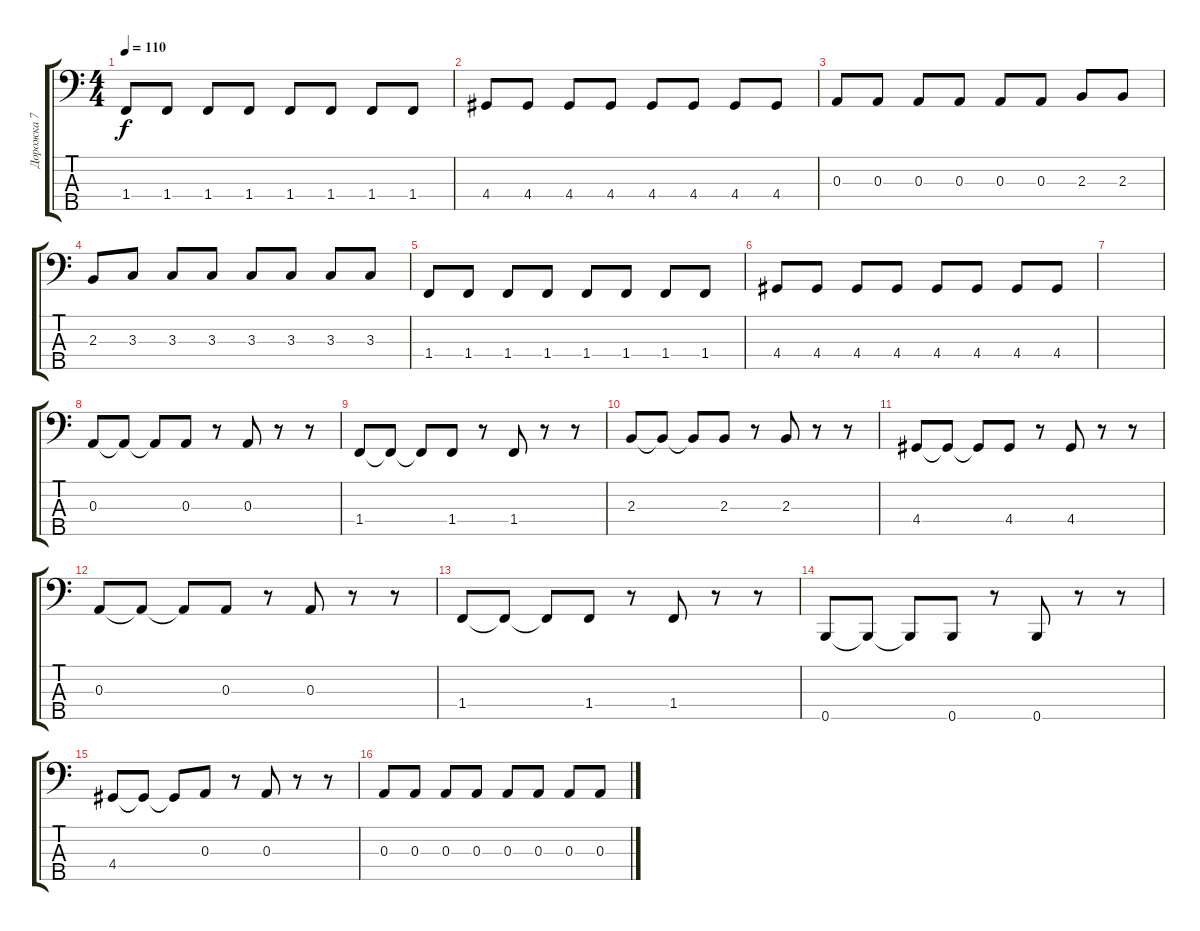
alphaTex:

\track ("Дорожка 7" "Дорожка 7") {instrument electricbassfinger}
\staff {score tabs}
\tuning (G2 D2 A1 E1 B0) {hide}
\ts (4 4)
\tempo 110
\clef f4
\ks c
1.4.8{dy f} 1.4.8 1.4.8 1.4.8 1.4.8 1.4.8 1.4.8 1.4.8 |
4.4.8 4.4.8 4.4.8 4.4.8 4.4.8 4.4.8 4.4.8 4.4.8 |
0.3.8 0.3.8 0.3.8 0.3.8 0.3.8 0.3.8 2.3.8 2.3.8 |
2.3.8 3.3.8 3.3.8 3.3.8 3.3.8 3.3.8 3.3.8 3.3.8 |
1.4.8 1.4.8 1.4.8 1.4.8 1.4.8 1.4.8 1.4.8 1.4.8 |
4.4.8 4.4.8 4.4.8 4.4.8 4.4.8 4.4.8 4.4.8 4.4.8 |
|
0.3.8 0.3{t}.8 0.3{t}.8 0.3.8 r.8 0.3.8 r.8 r.8 |
1.4.8 1.4{t}.8 1.4{t}.8 1.4.8 r.8 1.4.8 r.8 r.8 |
2.3.8 2.3{t}.8 2.3{t}.8 2.3.8 r.8 2.3.8 r.8 r.8 |
4.4.8 4.4{t}.8 4.4{t}.8 4.4.8 r.8 4.4.8 r.8 r.8 |
0.3.8 0.3{t}.8 0.3{t}.8 0.3.8 r.8 0.3.8 r.8 r.8 |
1.4.8 1.4{t}.8 1.4{t}.8 1.4.8 r.8 1.4.8 r.8 r.8 |
0.5.8 0.5{t}.8 0.5{t}.8 0.5.8 r.8 0.5.8 r.8 r.8 |
4.4.8 4.4{t}.8 4.4{t}.8 0.3.8 r.8 0.3.8 r.8 r.8 |
0.3.8 0.3.8 0.3.8 0.3.8 0.3.8 0.3.8 0.3.8 0.3.8
